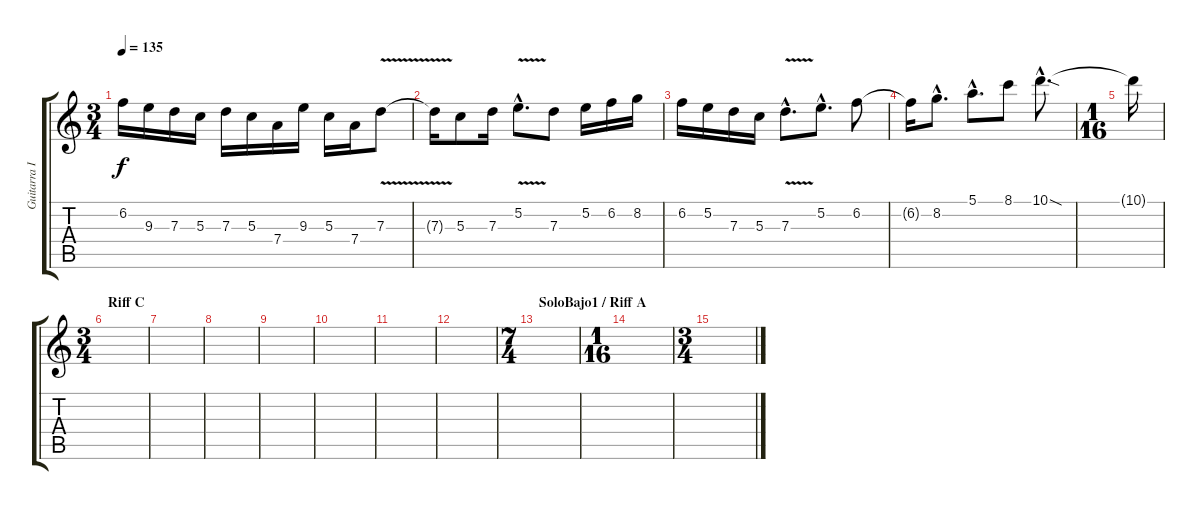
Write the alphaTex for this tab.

\track ("Guitarra III" "Guitarra I") {instrument distortionguitar}
\staff {score tabs}
\tuning (E4 B3 G3 D3 A2 E2) {hide}
\ts (3 4)
\tempo 135
\clef g2
\ks c
6.2.16{dy f} 9.3.16 7.3.16 5.3.16 7.3.16 5.3.16 7.4.16 9.3.16 5.3.16 7.4.16 7.3{v}.8 |
7.3{t}.16 5.3.8 7.3.16 5.2{v hac}.8{d} 7.3.8 5.2.16 6.2.16 8.2.16 |
6.2.16 5.2.16 7.3.16 5.3.16 7.3{v hac}.8{d} 5.2{hac}.8{d} 6.2.8 |
6.2{t}.16 8.2{hac}.8{d} 5.1{hac}.8{d} 8.1.8 10.1{sod hac}.8{d} |
\ts (1 16)
10.1{t}.16 |
\ts (3 4)
\section ("" "Riff C")
|
|
|
|
|
|
|
\ts (7 4)
\section ("" "SoloBajo1 / Riff A")
|
\ts (1 16)
|
\ts (3 4)
